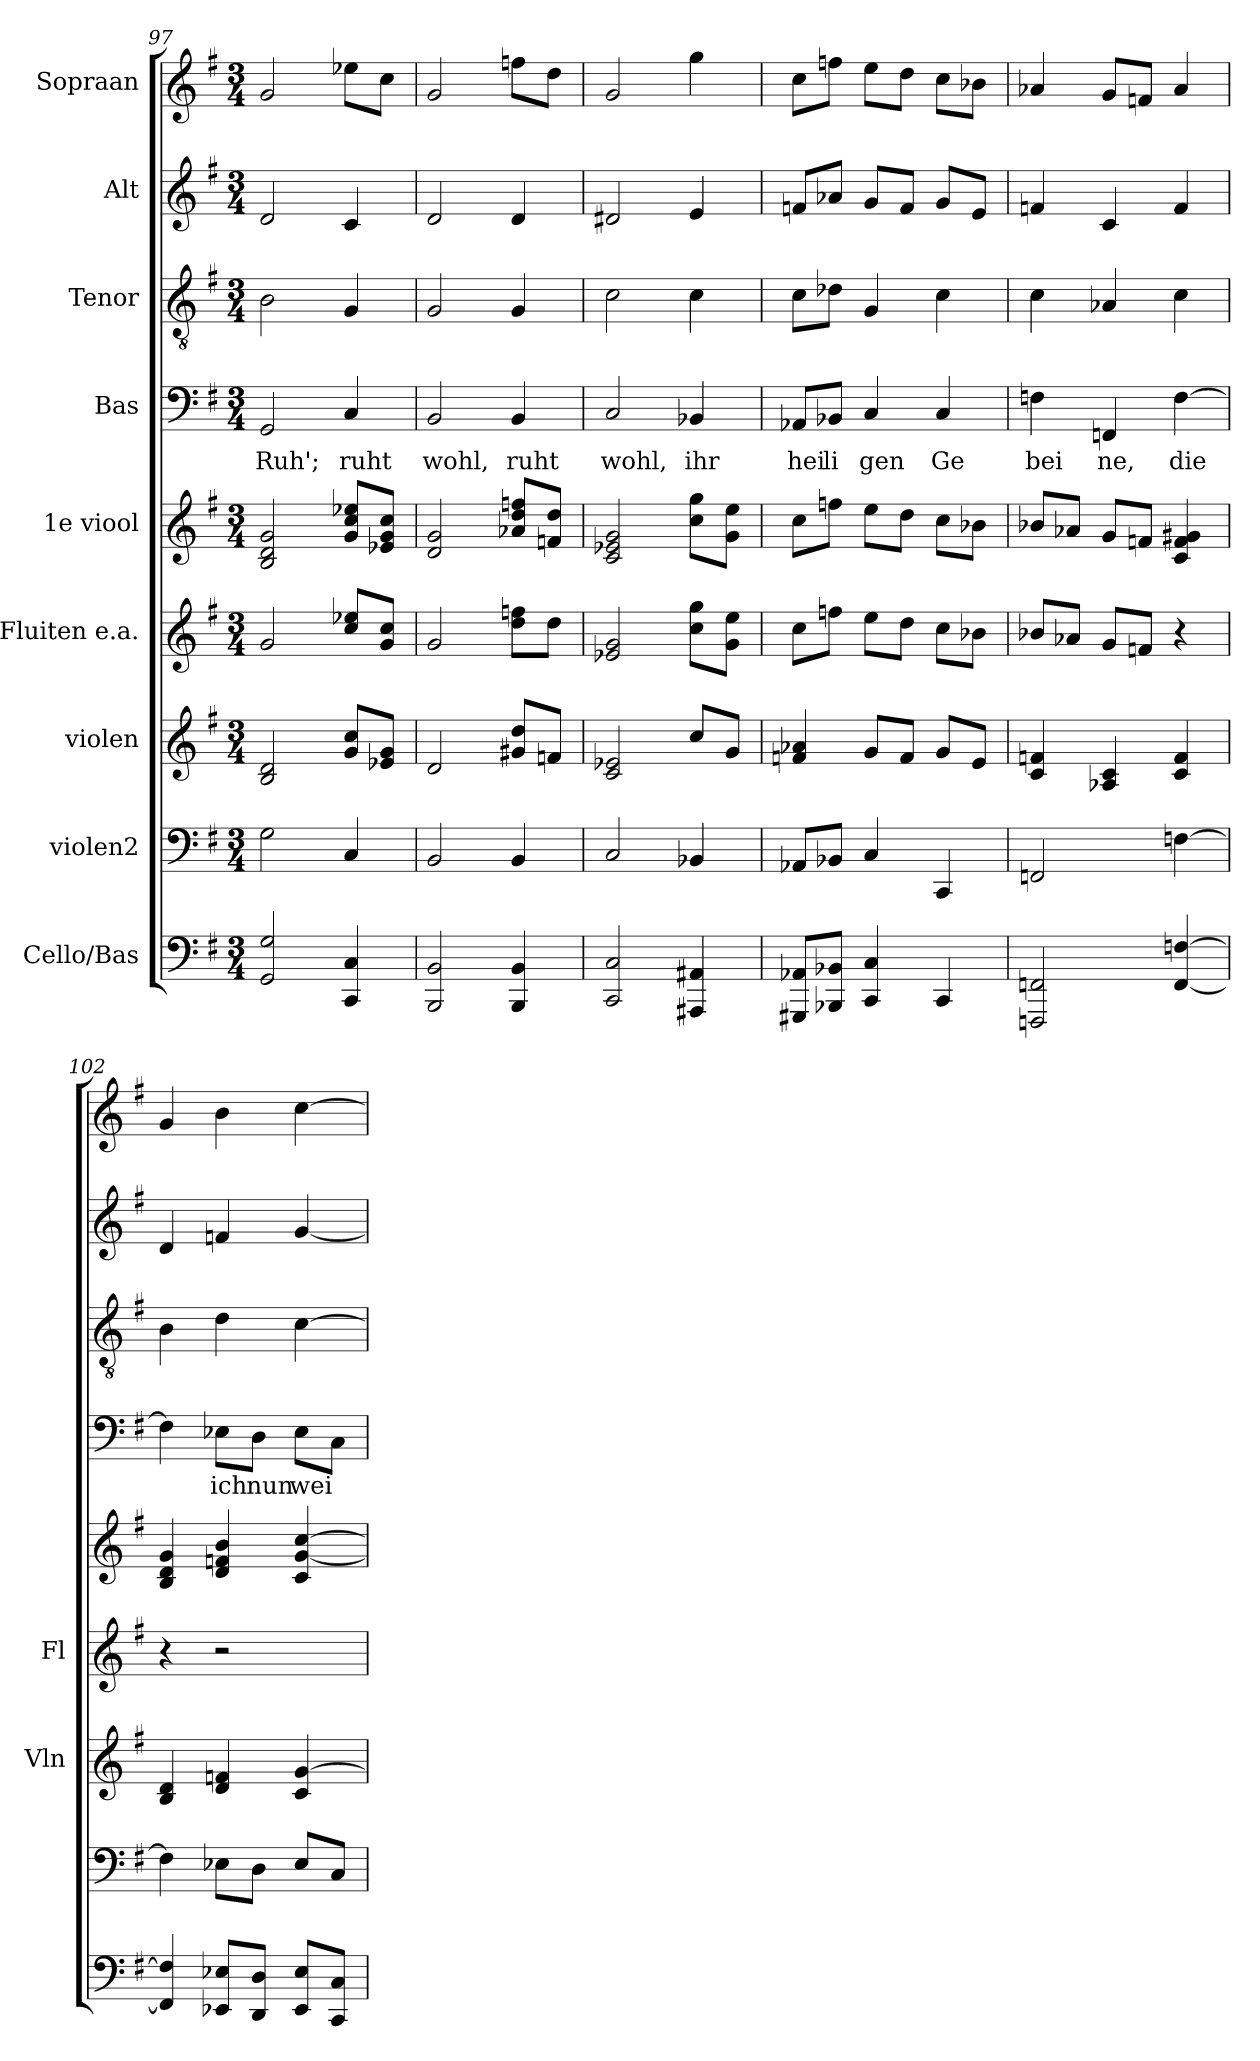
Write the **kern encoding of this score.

**kern	**kern	**kern	**kern	**kern	**kern	**text	**kern	**kern	**kern
*part9	*part8	*part7	*part6	*part5	*part4	*part4	*part3	*part2	*part1
*staff9	*staff8	*staff7	*staff6	*staff5	*staff4	*staff4	*staff3	*staff2	*staff1
*I"Cello/Bas	*I"violen2	*I"violen	*I"Fluiten e.a.	*I"1e viool	*I"Bas	*	*I"Tenor	*I"Alt	*I"Sopraan
*	*	*I'Vln	*I'Fl	*	*	*	*	*	*
!!LO:LB:g=z
*clefF4	*clefF4	*clefG2	*clefG2	*clefG2	*clefF4	*	*clefGv2	*clefG2	*clefG2
*k[f#]	*k[f#]	*k[f#]	*k[f#]	*k[f#]	*k[f#]	*	*k[f#]	*k[f#]	*k[f#]
*M3/4	*M3/4	*M3/4	*M3/4	*M3/4	*M3/4	*	*M3/4	*M3/4	*M3/4
=97	=97	=97	=97	=97	=97	=97	=97	=97	=97
2GG/ 2G/	2G\	2B/ 2d/	2g/	2B/ 2d/ 2g/	2GGi/	Ruh';	2B\	2d/	2g/
4CC/ 4C/	4C/	8g/ 8cc/L	8cc\ 8ee-X\L	8g\ 8cc\ 8ee-X\L	4Ci/	ruht	4G/	4c/	8ee-X\L
.	.	8e-X/ 8g/J	8g/ 8cc/J	8e-X/ 8g/ 8cc/J	.	.	.	.	8cc\J
=98	=98	=98	=98	=98	=98	=98	=98	=98	=98
2BBB/ 2BB/	2BB/	2d/	2g/	2d/ 2g/	2BBi/	wohl,	2G/	2d/	2g/
4BBB/ 4BB/	4BB/	8g#X\ 8dd\L	8dd\ 8ffn\L	8a-X\ 8dd\ 8ffn\L	4BBi/	ruht	4G/	4d/	8ffn\L
.	.	8fn/J	8dd\J	8fn/ 8dd/J	.	.	.	.	8dd\J
=99	=99	=99	=99	=99	=99	=99	=99	=99	=99
2CC/ 2C/	2C/	2c/ 2e-X/	2e-X/ 2g/	2c/ 2e-X/ 2g/	2Ci/	wohl,	2c\	2d#X/	2g/
4AAA#X/ 4AA#X/	4BB-X/	8cc\L	8cc\ 8gg\L	8cc\ 8gg\L	4BB-Xi/	ihr	4c\	4e/	4gg\
.	.	8g/J	8g\ 8ee\J	8g\ 8ee\J	.	.	.	.	.
=100	=100	=100	=100	=100	=100	=100	=100	=100	=100
8GGG#X/ 8AA-X/L	8AA-X/L	4fn/ 4a-X/	8cc\L	8cc\L	8AA-Xi/L	hei	8c\L	8fn/L	8cc\L
8BBB-X/ 8BB-X/J	8BB-X/J	.	8ffn\J	8ffn\J	8BB-Xi/J	li	8d-X\J	8a-X/J	8ffn\J
4CC/ 4C/	4C/	8g/L	8ee\L	8ee\L	4Ci/	gen	4G/	8g/L	8ee\L
.	.	8f/J	8dd\J	8dd\J	.	.	.	8f/J	8dd\J
4CC/	4CC/	8g/L	8cc\L	8cc\L	4Ci/	Ge	4c\	8g/L	8cc\L
.	.	8e/J	8b-X\J	8b-X\J	.	.	.	8e/J	8b-X\J
=101	=101	=101	=101	=101	=101	=101	=101	=101	=101
2FFFn/ 2FFn/	2FFn/	4c/ 4fn/	8b-X\L	8b-X\L	4Fni\	bei	4c\	4fn/	4a-X/
.	.	.	8a-X/J	8a-X/J	.	.	.	.	.
.	.	4A-X/ 4c/	8g/L	8g/L	4FFni/	ne,	4A-X/	4c/	8g/L
.	.	.	8fn/J	8fn/J	.	.	.	.	8fn/J
[4FF/ [4Fn/	[4Fn\	4c/ 4f/	4r	4c/ 4f/ 4g#X/	[4Fi\	die	4c\	4f/	4a-/
=102	=102	=102	=102	=102	=102	=102	=102	=102	=102
4FF/] 4F/]	4F\]	4B/ 4d/	4r	4B/ 4d/ 4g/	4Fi\]	.	4B\	4d/	4g/
8EE-X/ 8E-X/L	8E-X\L	4d/ 4fn/	2r	4d/ 4fn/ 4b/	8E-Xi\L	ich	4d\	4fn/	4b\
8DD/ 8D/J	8D\J	.	.	.	8Di\J	nun	.	.	.
8EE-/ 8E-/L	8E-\L	4c/ [4g/	.	4c/ [4g/ [4cc/	8E-i\L	wei	[4c\	[4g/	[4cc\
8CC/ 8C/J	8C/J	.	.	.	8Ci\J	.	.	.	.
=	=	=	=	=	=	=	=	=	=
*-	*-	*-	*-	*-	*-	*-	*-	*-	*-
